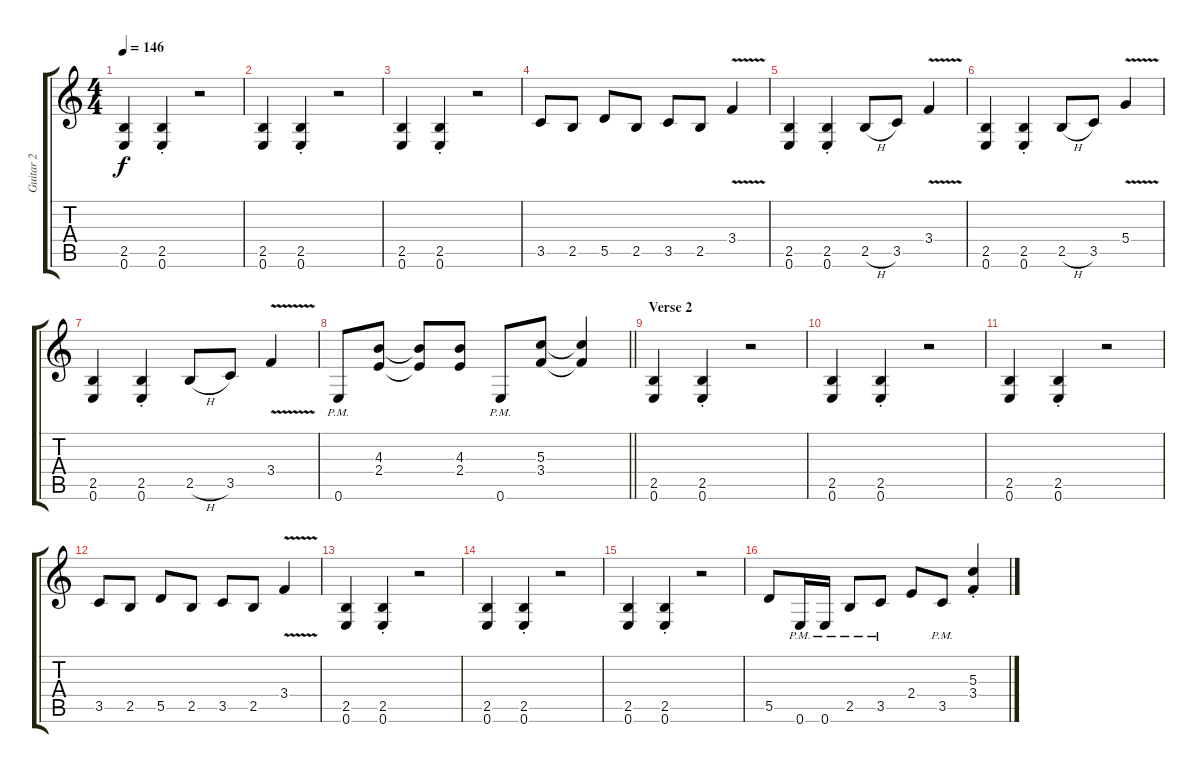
\track ("Guitar 2" "Guitar 2") {instrument distortionguitar}
\staff {score tabs}
\tuning (E4 B3 G3 D3 A2 E2) {hide}
\ts (4 4)
\tempo 146
\clef g2
\ks c
(2.5 0.6).4{dy f} (2.5{st} 0.6{st}).4 r.2 |
(2.5 0.6).4 (2.5{st} 0.6{st}).4 r.2 |
(2.5 0.6).4 (2.5{st} 0.6{st}).4 r.2 |
3.5.8 2.5.8 5.5.8 2.5.8 3.5.8 2.5.8 3.4{v}.4 |
(2.5 0.6).4 (2.5{st} 0.6{st}).4 2.5{h}.8 3.5.8 3.4{v}.4 |
(2.5 0.6).4 (2.5{st} 0.6{st}).4 2.5{h}.8 3.5.8 5.4{v}.4 |
(2.5 0.6).4 (2.5{st} 0.6{st}).4 2.5{h}.8 3.5.8 3.4{v}.4 |
\barLineRight lightlight
0.6{pm}.8 (4.3 2.4).8 (4.3{t} 2.4{t}).8 (4.3 2.4).8 0.6{pm}.8 (5.3 3.4).8 (5.3{t} 3.4{t}).4 |
\section ("" "Verse 2")
(2.5 0.6).4 (2.5{st} 0.6{st}).4 r.2 |
(2.5 0.6).4 (2.5{st} 0.6{st}).4 r.2 |
(2.5 0.6).4 (2.5{st} 0.6{st}).4 r.2 |
3.5.8 2.5.8 5.5.8 2.5.8 3.5.8 2.5.8 3.4{v}.4 |
(2.5 0.6).4 (2.5{st} 0.6{st}).4 r.2 |
(2.5 0.6).4 (2.5{st} 0.6{st}).4 r.2 |
(2.5 0.6).4 (2.5{st} 0.6{st}).4 r.2 |
5.5.8 0.6{pm}.16 0.6{pm}.16 2.5{pm}.8 3.5{pm}.8 2.4.8 3.5{pm}.8 (5.3{st} 3.4{st}).4
